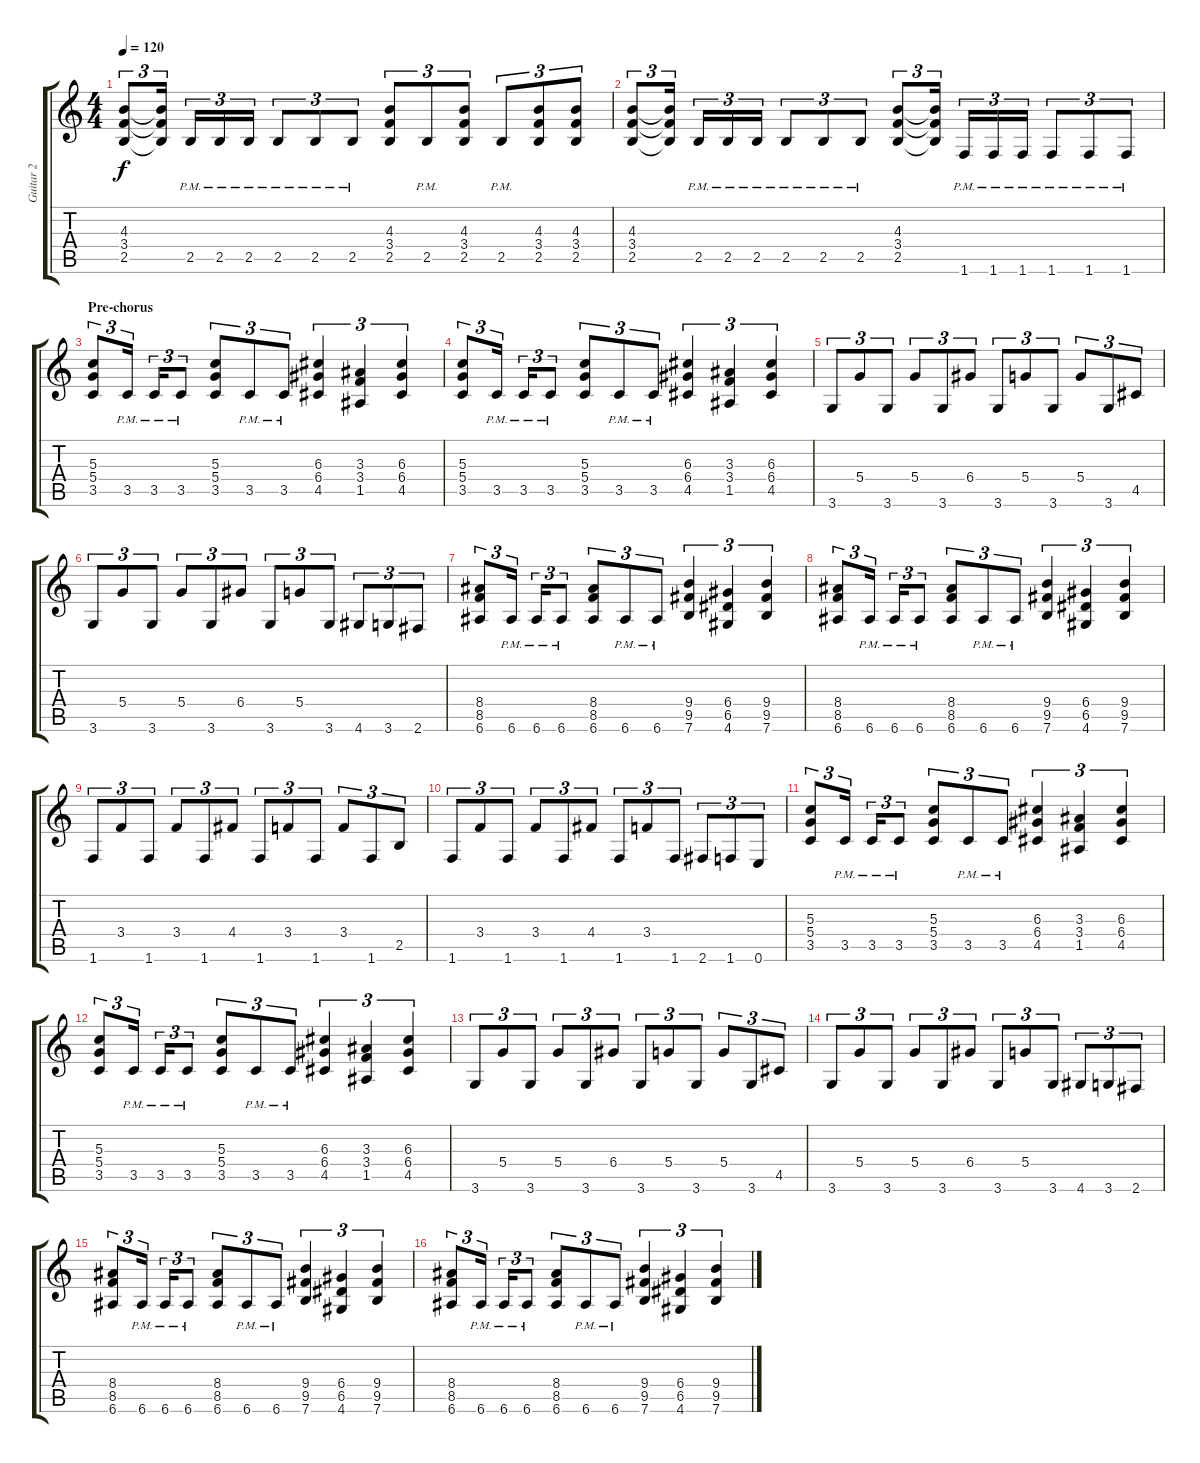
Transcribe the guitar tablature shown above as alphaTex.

\track ("Guitar 2" "Guitar 2") {instrument overdrivenguitar}
\staff {score tabs}
\tuning (E4 B3 G3 D3 A2 E2) {hide}
\ts (4 4)
\tempo 120
\clef g2
\ks c
(4.3 3.4 2.5).8{tu (3 2) dy f} (4.3{t} 3.4{t} 2.5{t}).16{tu (3 2)} 2.5{pm}.16{tu (3 2)} 2.5{pm}.16{tu (3 2)} 2.5{pm}.16{tu (3 2)} 2.5{pm}.8{tu (3 2)} 2.5{pm}.8{tu (3 2)} 2.5{pm}.8{tu (3 2)} (4.3 3.4 2.5).8{tu (3 2)} 2.5{pm}.8{tu (3 2)} (4.3 3.4 2.5).8{tu (3 2)} 2.5{pm}.8{tu (3 2)} (4.3 3.4 2.5).8{tu (3 2)} (4.3 3.4 2.5).8{tu (3 2)} |
(4.3 3.4 2.5).8{tu (3 2)} (4.3{t} 3.4{t} 2.5{t}).16{tu (3 2)} 2.5{pm}.16{tu (3 2)} 2.5{pm}.16{tu (3 2)} 2.5{pm}.16{tu (3 2)} 2.5{pm}.8{tu (3 2)} 2.5{pm}.8{tu (3 2)} 2.5{pm}.8{tu (3 2)} (4.3 3.4 2.5).8{tu (3 2)} (4.3{t} 3.4{t} 2.5{t}).16{tu (3 2)} 1.6{pm}.16{tu (3 2)} 1.6{pm}.16{tu (3 2)} 1.6{pm}.16{tu (3 2)} 1.6{pm}.8{tu (3 2)} 1.6{pm}.8{tu (3 2)} 1.6{pm}.8{tu (3 2)} |
\section ("" "Pre-chorus")
(5.3 5.4 3.5).8{tu (3 2)} 3.5{pm}.16{tu (3 2)} 3.5{pm}.16{tu (3 2)} 3.5{pm}.8{tu (3 2)} (5.3 5.4 3.5).8{tu (3 2)} 3.5{pm}.8{tu (3 2)} 3.5{pm}.8{tu (3 2)} (6.3 6.4 4.5).4{tu (3 2)} (3.3 3.4 1.5).4{tu (3 2)} (6.3 6.4 4.5).4{tu (3 2)} |
(5.3 5.4 3.5).8{tu (3 2)} 3.5{pm}.16{tu (3 2)} 3.5{pm}.16{tu (3 2)} 3.5{pm}.8{tu (3 2)} (5.3 5.4 3.5).8{tu (3 2)} 3.5{pm}.8{tu (3 2)} 3.5{pm}.8{tu (3 2)} (6.3 6.4 4.5).4{tu (3 2)} (3.3 3.4 1.5).4{tu (3 2)} (6.3 6.4 4.5).4{tu (3 2)} |
3.6.8{tu (3 2)} 5.4.8{tu (3 2)} 3.6.8{tu (3 2)} 5.4.8{tu (3 2)} 3.6.8{tu (3 2)} 6.4.8{tu (3 2)} 3.6.8{tu (3 2)} 5.4.8{tu (3 2)} 3.6.8{tu (3 2)} 5.4.8{tu (3 2)} 3.6.8{tu (3 2)} 4.5.8{tu (3 2)} |
3.6.8{tu (3 2)} 5.4.8{tu (3 2)} 3.6.8{tu (3 2)} 5.4.8{tu (3 2)} 3.6.8{tu (3 2)} 6.4.8{tu (3 2)} 3.6.8{tu (3 2)} 5.4.8{tu (3 2)} 3.6.8{tu (3 2)} 4.6.8{tu (3 2)} 3.6.8{tu (3 2)} 2.6.8{tu (3 2)} |
(8.4 8.5 6.6).8{tu (3 2)} 6.6{pm}.16{tu (3 2)} 6.6{pm}.16{tu (3 2)} 6.6{pm}.8{tu (3 2)} (8.4 8.5 6.6).8{tu (3 2)} 6.6{pm}.8{tu (3 2)} 6.6{pm}.8{tu (3 2)} (9.4 9.5 7.6).4{tu (3 2)} (6.4 6.5 4.6).4{tu (3 2)} (9.4 9.5 7.6).4{tu (3 2)} |
(8.4 8.5 6.6).8{tu (3 2)} 6.6{pm}.16{tu (3 2)} 6.6{pm}.16{tu (3 2)} 6.6{pm}.8{tu (3 2)} (8.4 8.5 6.6).8{tu (3 2)} 6.6{pm}.8{tu (3 2)} 6.6{pm}.8{tu (3 2)} (9.4 9.5 7.6).4{tu (3 2)} (6.4 6.5 4.6).4{tu (3 2)} (9.4 9.5 7.6).4{tu (3 2)} |
1.6.8{tu (3 2)} 3.4.8{tu (3 2)} 1.6.8{tu (3 2)} 3.4.8{tu (3 2)} 1.6.8{tu (3 2)} 4.4.8{tu (3 2)} 1.6.8{tu (3 2)} 3.4.8{tu (3 2)} 1.6.8{tu (3 2)} 3.4.8{tu (3 2)} 1.6.8{tu (3 2)} 2.5.8{tu (3 2)} |
1.6.8{tu (3 2)} 3.4.8{tu (3 2)} 1.6.8{tu (3 2)} 3.4.8{tu (3 2)} 1.6.8{tu (3 2)} 4.4.8{tu (3 2)} 1.6.8{tu (3 2)} 3.4.8{tu (3 2)} 1.6.8{tu (3 2)} 2.6.8{tu (3 2)} 1.6.8{tu (3 2)} 0.6.8{tu (3 2)} |
(5.3 5.4 3.5).8{tu (3 2)} 3.5{pm}.16{tu (3 2)} 3.5{pm}.16{tu (3 2)} 3.5{pm}.8{tu (3 2)} (5.3 5.4 3.5).8{tu (3 2)} 3.5{pm}.8{tu (3 2)} 3.5{pm}.8{tu (3 2)} (6.3 6.4 4.5).4{tu (3 2)} (3.3 3.4 1.5).4{tu (3 2)} (6.3 6.4 4.5).4{tu (3 2)} |
(5.3 5.4 3.5).8{tu (3 2)} 3.5{pm}.16{tu (3 2)} 3.5{pm}.16{tu (3 2)} 3.5{pm}.8{tu (3 2)} (5.3 5.4 3.5).8{tu (3 2)} 3.5{pm}.8{tu (3 2)} 3.5{pm}.8{tu (3 2)} (6.3 6.4 4.5).4{tu (3 2)} (3.3 3.4 1.5).4{tu (3 2)} (6.3 6.4 4.5).4{tu (3 2)} |
3.6.8{tu (3 2)} 5.4.8{tu (3 2)} 3.6.8{tu (3 2)} 5.4.8{tu (3 2)} 3.6.8{tu (3 2)} 6.4.8{tu (3 2)} 3.6.8{tu (3 2)} 5.4.8{tu (3 2)} 3.6.8{tu (3 2)} 5.4.8{tu (3 2)} 3.6.8{tu (3 2)} 4.5.8{tu (3 2)} |
3.6.8{tu (3 2)} 5.4.8{tu (3 2)} 3.6.8{tu (3 2)} 5.4.8{tu (3 2)} 3.6.8{tu (3 2)} 6.4.8{tu (3 2)} 3.6.8{tu (3 2)} 5.4.8{tu (3 2)} 3.6.8{tu (3 2)} 4.6.8{tu (3 2)} 3.6.8{tu (3 2)} 2.6.8{tu (3 2)} |
(8.4 8.5 6.6).8{tu (3 2)} 6.6{pm}.16{tu (3 2)} 6.6{pm}.16{tu (3 2)} 6.6{pm}.8{tu (3 2)} (8.4 8.5 6.6).8{tu (3 2)} 6.6{pm}.8{tu (3 2)} 6.6{pm}.8{tu (3 2)} (9.4 9.5 7.6).4{tu (3 2)} (6.4 6.5 4.6).4{tu (3 2)} (9.4 9.5 7.6).4{tu (3 2)} |
(8.4 8.5 6.6).8{tu (3 2)} 6.6{pm}.16{tu (3 2)} 6.6{pm}.16{tu (3 2)} 6.6{pm}.8{tu (3 2)} (8.4 8.5 6.6).8{tu (3 2)} 6.6{pm}.8{tu (3 2)} 6.6{pm}.8{tu (3 2)} (9.4 9.5 7.6).4{tu (3 2)} (6.4 6.5 4.6).4{tu (3 2)} (9.4 9.5 7.6).4{tu (3 2)}
